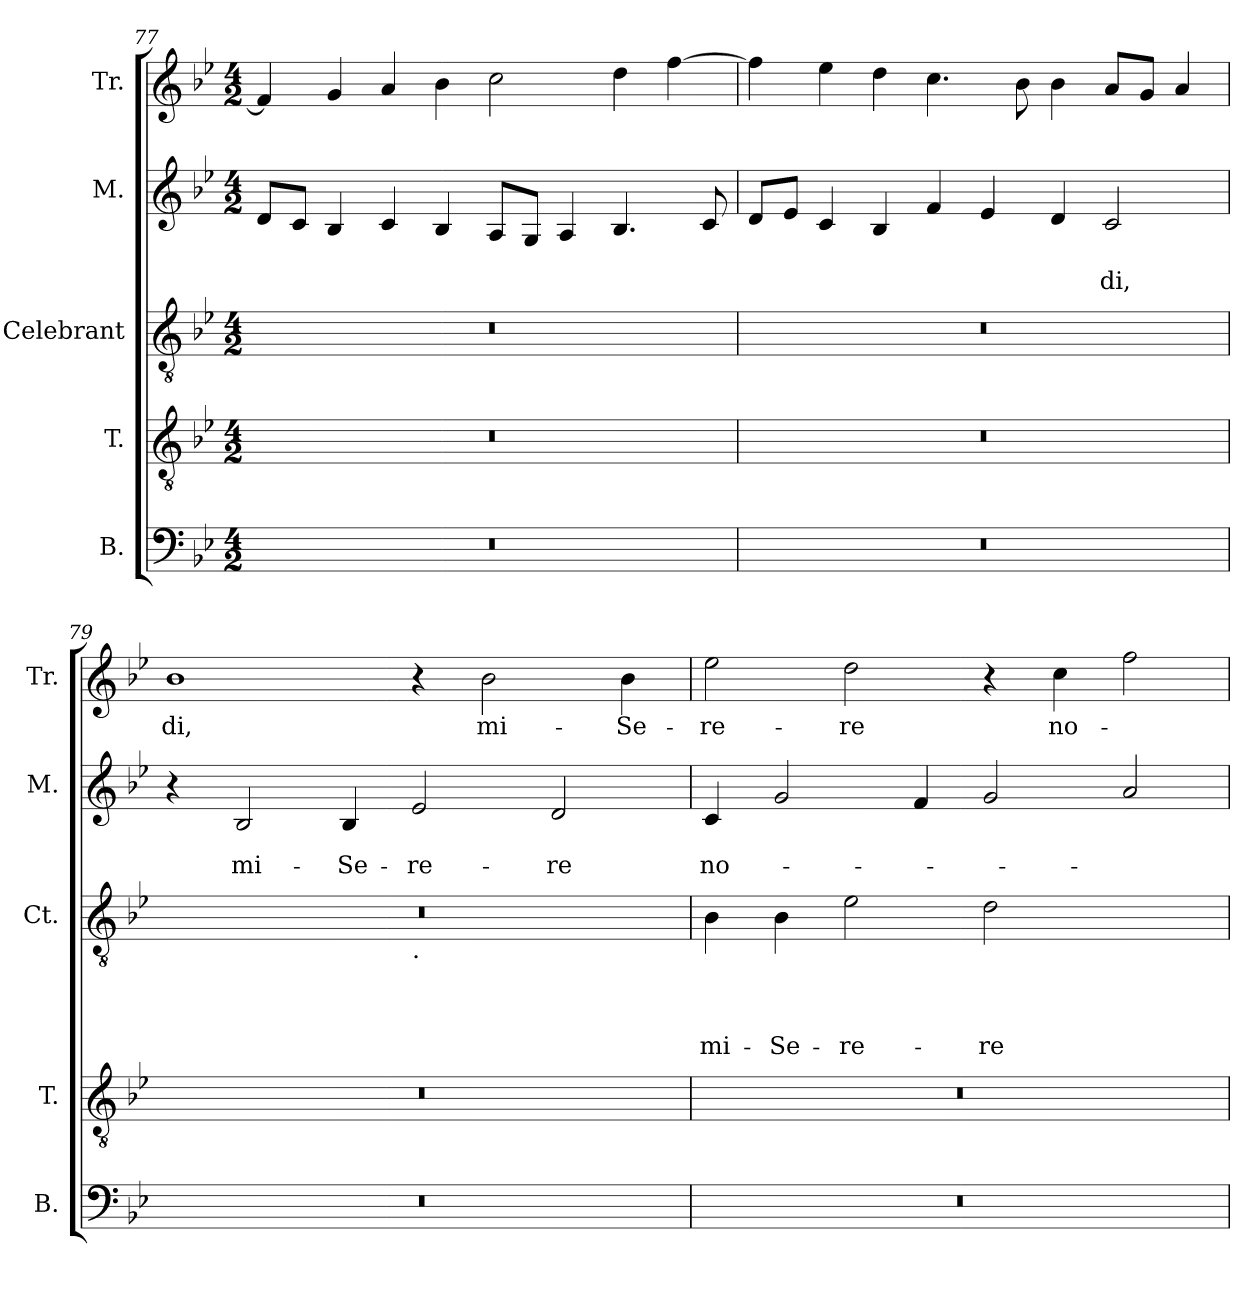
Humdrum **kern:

**kern	**kern	**kern	**text	**text	**text	**text	**kern	**text	**text	**kern	**text
*part5	*part4	*part3	*part3	*part3	*part3	*part3	*part2	*part2	*part2	*part1	*part1
*staff5	*staff4	*staff3	*staff3	*staff3	*staff3	*staff3	*staff2	*staff2	*staff2	*staff1	*staff1
*I"B.	*I"T.	*I"Celebrant	*	*	*	*	*I"M.	*	*	*I"Tr.	*
*I'B.	*I'T.	*I'Ct.	*	*	*	*	*I'M.	*	*	*I'Tr.	*
*clefF4	*clefGv2	*clefGv2	*	*	*	*	*clefG2	*	*	*clefG2	*
*k[b-e-]	*k[b-e-]	*k[b-e-]	*	*	*	*	*k[b-e-]	*	*	*k[b-e-]	*
*B-:	*B-:	*B-:	*	*	*	*	*B-:	*	*	*B-:	*
*M4/2	*M4/2	*M4/2	*	*	*	*	*M4/2	*	*	*M4/2	*
=77	=77	=77	=77	=77	=77	=77	=77	=77	=77	=77	=77
0r	0r	0r	.	.	.	.	8d/L	.	.	4f/]	.
.	.	.	.	.	.	.	8c/J	.	.	.	.
.	.	.	.	.	.	.	4B-/	.	.	4g/	.
.	.	.	.	.	.	.	4c/	.	.	4a/	.
.	.	.	.	.	.	.	4B-/	.	.	4b-\	.
.	.	.	.	.	.	.	8A/L	.	.	2cc\	.
.	.	.	.	.	.	.	8G/J	.	.	.	.
.	.	.	.	.	.	.	4A/	.	.	.	.
.	.	.	.	.	.	.	4.B-/	.	.	4dd\	.
.	.	.	.	.	.	.	.	.	.	[>4ff\	.
.	.	.	.	.	.	.	8c/	.	.	.	.
=78	=78	=78	=78	=78	=78	=78	=78	=78	=78	=78	=78
0r	0r	0r	.	.	.	.	8d/L	.	.	4ff\]	.
.	.	.	.	.	.	.	8e-/J	.	.	.	.
.	.	.	.	.	.	.	4c/	.	.	4ee-\	.
.	.	.	.	.	.	.	4B-/	.	.	4dd\	.
.	.	.	.	.	.	.	4f/	.	.	4.cc\	.
.	.	.	.	.	.	.	4e-/	.	.	.	.
.	.	.	.	.	.	.	.	.	.	8b-\	.
.	.	.	.	.	.	.	4d/	.	.	4b-\	.
!	!	!	!	!	!	!	!	!	!LO:LY:b	!	!
.	.	.	.	.	.	.	2c/	.	-di,	8a/L	.
.	.	.	.	.	.	.	.	.	.	8g/J	.
.	.	.	.	.	.	.	.	.	.	4a/	.
!!LO:PB:g=z
=79	=79	=79	=79	=79	=79	=79	=79	=79	=79	=79	=79
!	!	!	!	!	!	!	!	!	!	!	!LO:LY:b
*	*	*^	*	*	*	*	*	*	*	*	*
0r	0r	0r	1ryy	.	.	.	.	4r	.	.	1b-	-di,
!	!	!	!	!	!	!	!	!	!	!LO:LY:b	!	!
.	.	.	.	.	.	.	.	2B-/	.	mi-	.	.
!	!	!	!	!	!	!	!	!	!	!LO:LY:b	!	!
.	.	.	.	.	.	.	.	4B-/	.	-Se-	.	.
!	!	!	!LO:TX:b:t=.	!	!	!	!	!	!	!	!	!
!	!	!	!	!	!	!	!	!	!	!LO:LY:b	!	!
.	.	.	1ryy	.	.	.	.	2e-/	.	-re-	4r	.
!	!	!	!	!	!	!	!	!	!	!	!	!LO:LY:b
.	.	.	.	.	.	.	.	.	.	.	2b-\	mi-
!	!	!	!	!	!	!	!	!	!	!LO:LY:b	!	!
.	.	.	.	.	.	.	.	2d/	.	-re	.	.
!	!	!	!	!	!	!	!	!	!	!	!	!LO:LY:b
.	.	.	.	.	.	.	.	.	.	.	4b-\	-Se-
=80	=80	=80	=80	=80	=80	=80	=80	=80	=80	=80	=80	=80
!	!	!	!	!	!	!	!LO:LY:b	!	!	!LO:LY:b	!	!LO:LY:b
*	*	*v	*v	*	*	*	*	*	*	*	*	*
0r	0r	4B-\	.	.	.	mi-	4c/	.	no-	2ee-\	-re-
!	!	!	!	!	!	!LO:LY:b	!	!	!	!	!
.	.	4B-\	.	.	.	-Se-	2g/	.	.	.	.
!	!	!	!	!	!	!LO:LY:b	!	!	!	!	!LO:LY:b
.	.	2e-\	.	.	.	-re-	.	.	.	2dd\	-re
.	.	.	.	.	.	.	4f/	.	.	.	.
!	!	!	!	!	!	!LO:LY:b	!	!	!	!	!
.	.	2d\	.	.	.	-re	2g/	.	.	4r	.
!	!	!	!	!	!	!	!	!	!	!	!LO:LY:b
.	.	.	.	.	.	.	.	.	.	4cc\	no-
.	.	2ryy	.	.	.	.	2a/	.	.	2ff\	.
=	=	=	=	=	=	=	=	=	=	=	=
*-	*-	*-	*-	*-	*-	*-	*-	*-	*-	*-	*-
